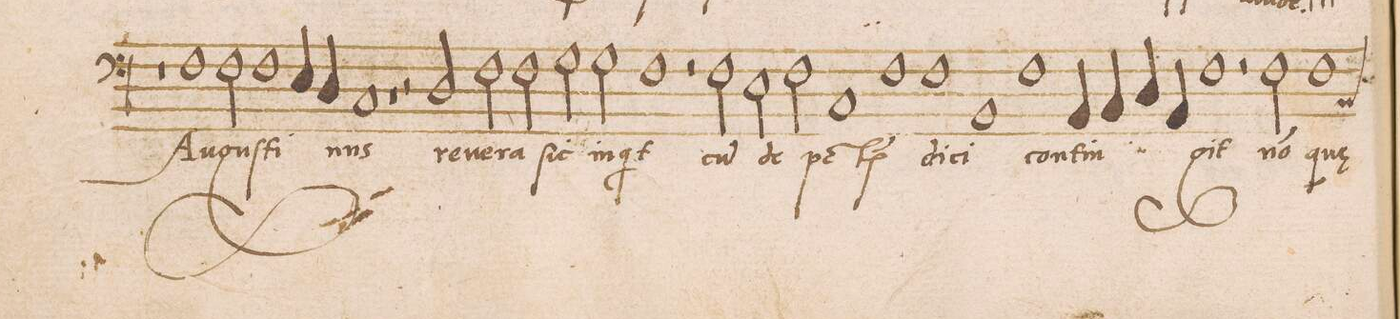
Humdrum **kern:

**kern	**text
*I"BASVS	*
*clefF4	*
*k[b-]	*
*met(C|)	*
*M2/1	*
1r	.
1F	Au-
=48-	=48-
2F\	-guſ-
1F	-ti-
4E/	.
4D/	.
=49-	=49-
1C	-nus
1r	.
=50-	=50-
2r	.
2D/	re
2F\	ve-
2F\	-ra
=51-	=51-
2G\	ſic
2G\	in-
1F	-q(ui)t
=52-	=52-
2r	.
2F\	cu(m)
2E\	de
2F\	p(ec-
=53-	=53-
1C	-ca)-
1F	-tis
=54-	=54-
1F	di-
1BB-	-ci
=55-	=55-
1F	con-
4BB-/	-tin-
4C/	.
4D/	.
4BB-/	.
=56-	=56-
1F	-git
2r	.
2F\	n(on)
=57-	=57-
*custos:C	*
1F	quę-
*-	*-
